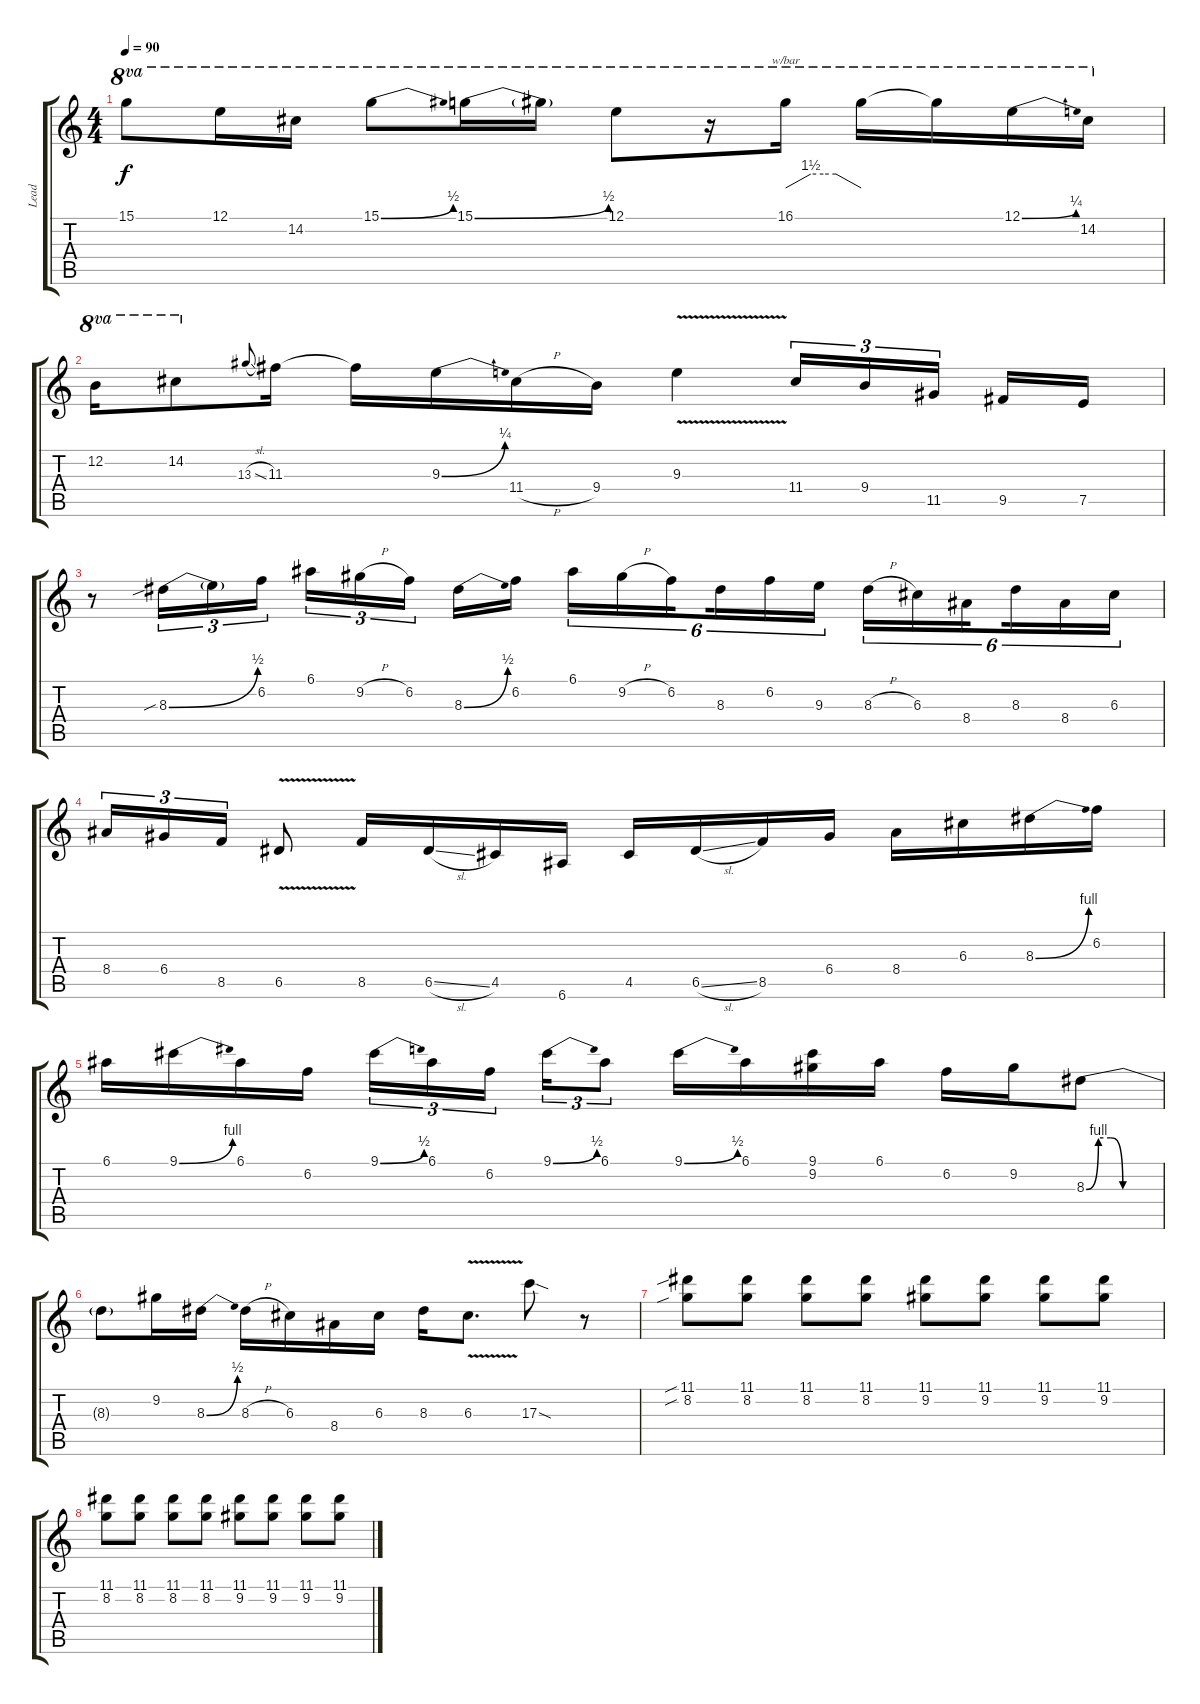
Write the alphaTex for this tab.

\track ("Lead" "Lead") {instrument overdrivenguitar}
\staff {score tabs}
\tuning (E4 B3 G3 D3 A2 E2) {hide}
\ts (4 4)
\tempo 90
\clef g2
\ks c
15.1.8{ot 8va dy f} 12.1.16{ot 8va} 14.2.16{ot 8va} 15.1{be (bend 0 0 60 2)}.8{ot 8va} 15.1{be (bend 0 0 60 2)}.16{ot 8va} 15.1{t}.16{ot 8va} 12.1.8{ot 8va} r.16{ot 8va} 16.1.16{tbe (custom default 0 0 20 6 30 6 40 6 60 0) ot 8va} 16.1{t}.16{ot 8va} 16.1{t}.16{ot 8va} 12.1{be (bend 0 0 60 1)}.16{ot 8va} 14.2.16{ot 8va} |
12.2.16{ot 8va} 14.2.8{ot 8va} 13.3{sl}.8{gr onbeat} 11.3.16 11.3{t}.16 9.3{be (bend 0 0 60 1)}.16 11.4{h}.16 9.4.16 9.3{v}.4 11.4.16{tu (3 2)} 9.4.16{tu (3 2)} 11.5.16{tu (3 2) beam splitsecondary} 9.5.16 7.5.16 |
r.8 8.3{be (bend 0 0 60 2) sib}.16{tu (3 2)} 8.3{t}.16{tu (3 2)} 6.2.16{tu (3 2)} 6.1.16{tu (3 2)} 9.2{h}.16{tu (3 2)} 6.2.16{tu (3 2) beam splitsecondary} 8.3{be (bend 0 0 60 2)}.16 6.2.16 6.1.16{tu (6 4)} 9.2{h}.16{tu (6 4)} 6.2.16{tu (6 4) beam splitsecondary} 8.3.16{tu (6 4)} 6.2.16{tu (6 4)} 9.3.16{tu (6 4)} 8.3{h}.16{tu (6 4)} 6.3.16{tu (6 4)} 8.4.16{tu (6 4) beam splitsecondary} 8.3.16{tu (6 4)} 8.4.16{tu (6 4)} 6.3.16{tu (6 4)} |
8.4.16{tu (3 2)} 6.4.16{tu (3 2)} 8.5.16{tu (3 2)} 6.5{v}.8 8.5.16 6.5{sl}.16 4.5.16 6.6.16 4.5.16 6.5{sl}.16 8.5.16 6.4.16 8.4.16 6.3.16 8.3{be (bend 0 0 60 4)}.16 6.2.16 |
6.1.16 9.1{be (bend 0 0 60 4)}.16 6.1.16 6.2.16 9.1{be (bend 0 0 60 2)}.16{tu (3 2)} 6.1.16{tu (3 2)} 6.2.16{tu (3 2) beam splitsecondary} 9.1{be (bend 0 0 60 2)}.16{tu (3 2)} 6.1.8{tu (3 2)} 9.1{be (bend 0 0 60 2)}.16 6.1.16 (9.1 9.2).16 6.1.16 6.2.16 9.2.16 8.3{be (custom 0 0 10 4 20 4 30 0 60 0)}.8 |
8.3{t}.8 9.2.16 8.3{be (bend 0 0 60 2)}.16 8.3{h}.16 6.3.16 8.4.16 6.3.16 8.3.16 6.3{v}.8{d} 17.3{sod}.8 r.8 |
(11.1{sib} 8.2{sib}).8 (11.1 8.2).8 (11.1 8.2).8 (11.1 8.2).8 (11.1 9.2).8 (11.1 9.2).8 (11.1 9.2).8 (11.1 9.2).8 |
(11.1 8.2).8 (11.1 8.2).8 (11.1 8.2).8 (11.1 8.2).8 (11.1 9.2).8 (11.1 9.2).8 (11.1 9.2).8 (11.1 9.2).8
